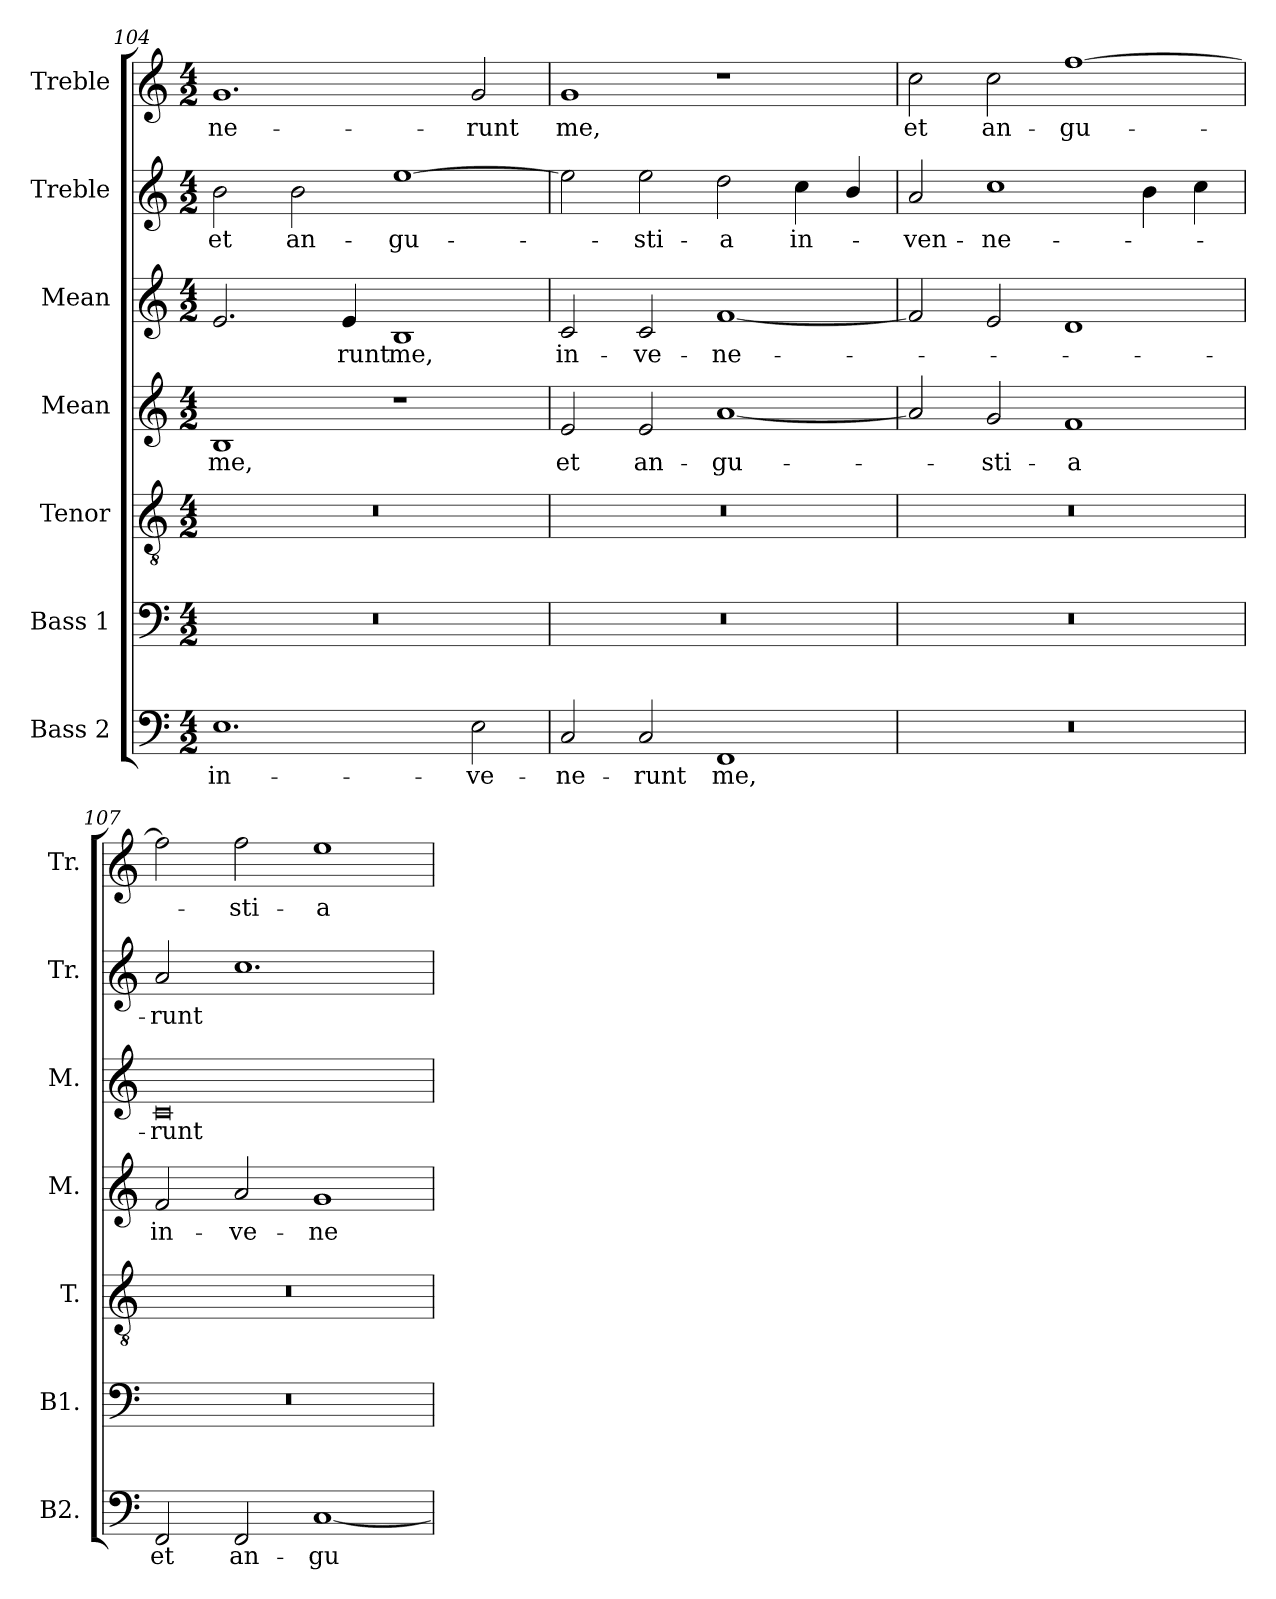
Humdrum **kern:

**kern	**text	**kern	**kern	**kern	**text	**kern	**text	**kern	**text	**kern	**text
*part7	*part7	*part6	*part5	*part4	*part4	*part3	*part3	*part2	*part2	*part1	*part1
*staff7	*staff7	*staff6	*staff5	*staff4	*staff4	*staff3	*staff3	*staff2	*staff2	*staff1	*staff1
*I"Bass 2	*	*I"Bass 1	*I"Tenor	*I"Mean	*	*I"Mean	*	*I"Treble	*	*I"Treble	*
*I'B2.	*	*I'B1.	*I'T.	*I'M.	*	*I'M.	*	*I'Tr.	*	*I'Tr.	*
*clefF4	*	*clefF4	*clefGv2	*clefG2	*	*clefG2	*	*clefG2	*	*clefG2	*
*	*	*	*ITrd7c12	*	*	*	*	*	*	*	*
*k[]	*	*k[]	*k[]	*k[]	*	*k[]	*	*k[]	*	*k[]	*
*C:	*	*C:	*C:	*C:	*	*C:	*	*C:	*	*C:	*
*M4/2	*	*M4/2	*M4/2	*M4/2	*	*M4/2	*	*M4/2	*	*M4/2	*
=104	=104	=104	=104	=104	=104	=104	=104	=104	=104	=104	=104
!	!LO:LY:b:color=#000000	!LO:N:vis=1	!LO:N:vis=1	!	!	!	!	!	!	!	!
!	!	!	!	!	!LO:LY:b:color=#000000	!	!	!	!	!	!
!	!	!	!	!	!	!	!	!	!LO:LY:b:color=#000000	!	!
!	!	!	!	!	!	!	!	!	!	!	!LO:LY:b:color=#000000
1.Ei	in-	0r	0r	1Bi	me,	2.ei/	.	2bi\	et	1.gi	-ne-
!	!	!	!	!	!	!	!	!	!LO:LY:b:color=#000000	!	!
.	.	.	.	.	.	.	.	2bi\	an-	.	.
!	!	!	!	!	!	!	!LO:LY:b:color=#000000	!	!	!	!
.	.	.	.	.	.	4ei/	-runt	.	.	.	.
!	!	!	!	!	!	!	!LO:LY:b:color=#000000	!	!	!	!
!	!	!	!	!	!	!	!	!	!LO:LY:b:color=#000000	!	!
.	.	.	.	1r	.	1Bi	me,	[1eei	-gu-	.	.
!	!LO:LY:b:color=#000000	!	!	!	!	!	!	!	!	!	!
!	!	!	!	!	!	!	!	!	!	!	!LO:LY:b:color=#000000
2Ei\	-ve-	.	.	.	.	.	.	.	.	2gi/	-runt
=105	=105	=105	=105	=105	=105	=105	=105	=105	=105	=105	=105
!	!LO:LY:b:color=#000000	!LO:N:vis=1	!LO:N:vis=1	!	!	!	!	!	!	!	!
!	!	!	!	!	!LO:LY:b:color=#000000	!	!	!	!	!	!
!	!	!	!	!	!	!	!LO:LY:b:color=#000000	!	!	!	!
!	!	!	!	!	!	!	!	!	!	!	!LO:LY:b:color=#000000
2Ci/	-ne-	0r	0r	2ei/	et	2ci/	in-	2eei\]	.	1gi	me,
!	!LO:LY:b:color=#000000	!	!	!	!	!	!	!	!	!	!
!	!	!	!	!	!LO:LY:b:color=#000000	!	!	!	!	!	!
!	!	!	!	!	!	!	!LO:LY:b:color=#000000	!	!	!	!
!	!	!	!	!	!	!	!	!	!LO:LY:b:color=#000000	!	!
2Ci/	-runt	.	.	2ei/	an-	2ci/	-ve-	2eei\	-sti-	.	.
!	!LO:LY:b:color=#000000	!	!	!	!	!	!	!	!	!	!
!	!	!	!	!	!LO:LY:b:color=#000000	!	!	!	!	!	!
!	!	!	!	!	!	!	!LO:LY:b:color=#000000	!	!	!	!
!	!	!	!	!	!	!	!	!	!LO:LY:b:color=#000000	!	!
1FFi	me,	.	.	[1ai	-gu-	[1fi	-ne-	2ddi\	-a	1r	.
!	!	!	!	!	!	!	!	!	!LO:LY:b:color=#000000	!	!
.	.	.	.	.	.	.	.	4cci\	in-	.	.
.	.	.	.	.	.	.	.	4bi/	.	.	.
=106	=106	=106	=106	=106	=106	=106	=106	=106	=106	=106	=106
!LO:N:vis=1	!	!LO:N:vis=1	!LO:N:vis=1	!	!	!	!	!	!	!	!
!	!	!	!	!	!	!	!	!	!LO:LY:b:color=#000000	!	!
!	!	!	!	!	!	!	!	!	!	!	!LO:LY:b:color=#000000
0r	.	0r	0r	2ai/]	.	2fi/]	.	2ai/	-ven-	2cci\	et
!	!	!	!	!	!LO:LY:b:color=#000000	!	!	!	!	!	!
!	!	!	!	!	!	!	!	!	!LO:LY:b:color=#000000	!	!
!	!	!	!	!	!	!	!	!	!	!	!LO:LY:b:color=#000000
.	.	.	.	2gi/	-sti-	2ei/	.	1cci	-ne-	2cci\	an-
!	!	!	!	!	!LO:LY:b:color=#000000	!	!	!	!	!	!
!	!	!	!	!	!	!	!	!	!	!	!LO:LY:b:color=#000000
.	.	.	.	1fi	-a	1di	.	.	.	[1ffi	-gu-
.	.	.	.	.	.	.	.	4bi\	.	.	.
.	.	.	.	.	.	.	.	4cci\	.	.	.
=107	=107	=107	=107	=107	=107	=107	=107	=107	=107	=107	=107
!	!LO:LY:b:color=#000000	!LO:N:vis=1	!LO:N:vis=1	!	!	!	!	!	!	!	!
!	!	!	!	!	!LO:LY:b:color=#000000	!	!	!	!	!	!
!	!	!	!	!	!	!	!LO:LY:b:color=#000000	!	!	!	!
!	!	!	!	!	!	!	!	!	!LO:LY:b:color=#000000	!	!
2FFi/	et	0r	0r	2fi/	in-	0ci	-runt	2ai/	-runt	2ffi\]	.
!	!LO:LY:b:color=#000000	!	!	!	!	!	!	!	!	!	!
!	!	!	!	!	!LO:LY:b:color=#000000	!	!	!	!	!	!
!	!	!	!	!	!	!	!	!	!	!	!LO:LY:b:color=#000000
2FFi/	an-	.	.	2ai/	-ve-	.	.	1.cci	.	2ffi\	-sti-
!	!LO:LY:b:color=#000000	!	!	!	!	!	!	!	!	!	!
!	!	!	!	!	!LO:LY:b:color=#000000	!	!	!	!	!	!
!	!	!	!	!	!	!	!	!	!	!	!LO:LY:b:color=#000000
[1Ci	-gu-	.	.	1gi	-ne-	.	.	.	.	1eei	-a
=	=	=	=	=	=	=	=	=	=	=	=
*-	*-	*-	*-	*-	*-	*-	*-	*-	*-	*-	*-
